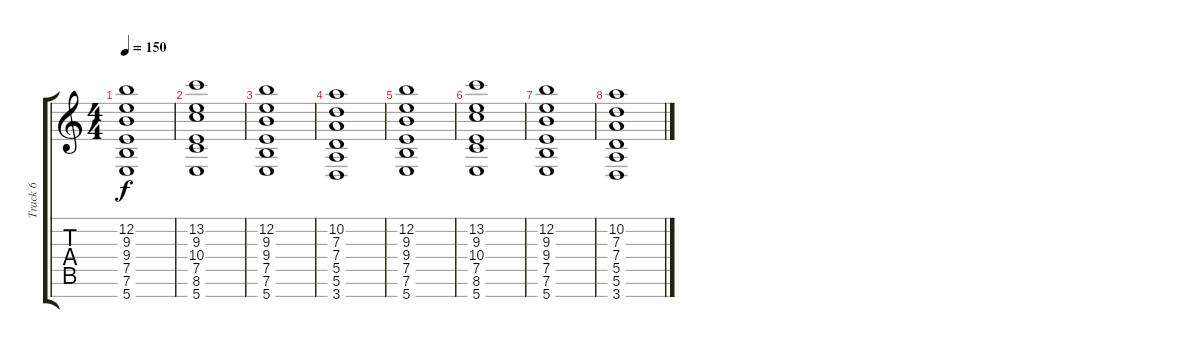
\track ("Track 6" "Track 6") {mute instrument overdrivenguitar}
\staff {score tabs}
\tuning (E4 B3 G3 D3 A2 E2 B1) {hide}
\ts (4 4)
\tempo 150
\clef g2
\ks c
(12.2 9.3 9.4 7.5 7.6 5.7).1{dy f} |
(13.2 9.3 10.4 7.5 8.6 5.7).1 |
(12.2 9.3 9.4 7.5 7.6 5.7).1 |
(10.2 7.3 7.4 5.5 5.6 3.7).1 |
(12.2 9.3 9.4 7.5 7.6 5.7).1 |
(13.2 9.3 10.4 7.5 8.6 5.7).1 |
(12.2 9.3 9.4 7.5 7.6 5.7).1 |
(10.2 7.3 7.4 5.5 5.6 3.7).1
